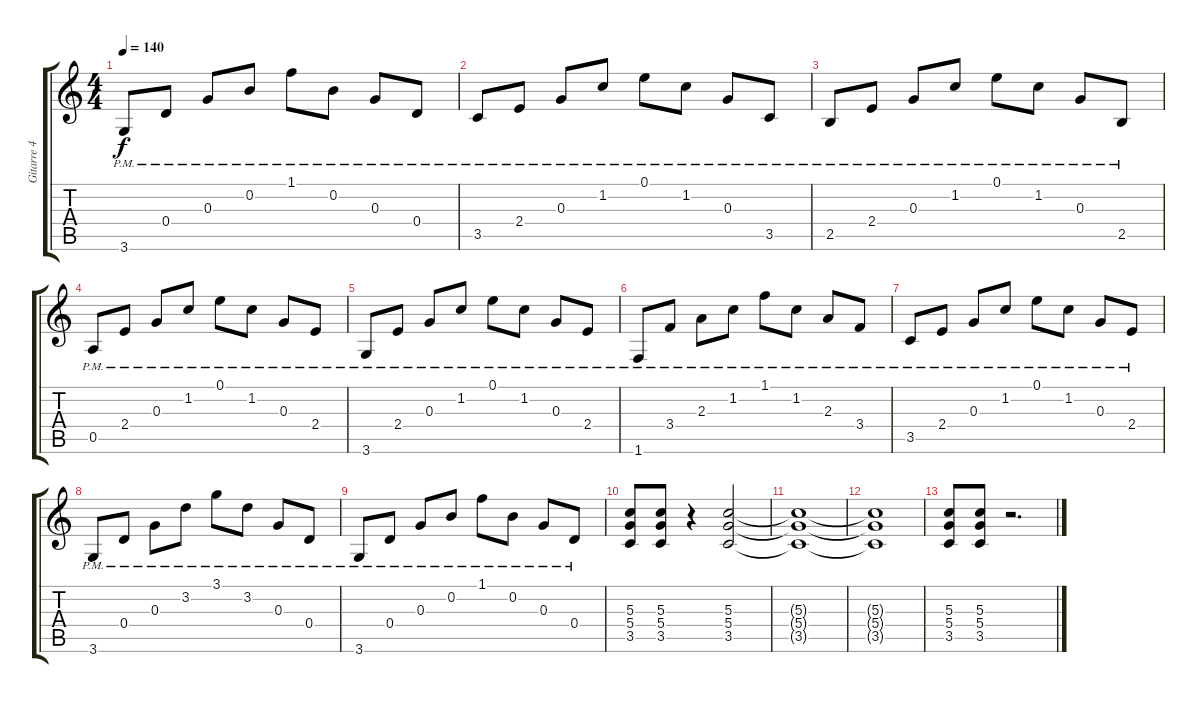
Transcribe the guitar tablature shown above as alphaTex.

\track ("Gitarre 4" "Gitarre 4") {instrument distortionguitar}
\staff {score tabs}
\tuning (E4 B3 G3 D3 A2 E2) {hide}
\ts (4 4)
\tempo 140
\clef g2
\ks c
3.6{pm}.8{dy f} 0.4{pm}.8 0.3{pm}.8 0.2{pm}.8 1.1{pm}.8 0.2{pm}.8 0.3{pm}.8 0.4{pm}.8 |
3.5{pm}.8 2.4{pm}.8 0.3{pm}.8 1.2{pm}.8 0.1{pm}.8 1.2{pm}.8 0.3{pm}.8 3.5{pm}.8 |
2.5{pm}.8 2.4{pm}.8 0.3{pm}.8 1.2{pm}.8 0.1{pm}.8 1.2{pm}.8 0.3{pm}.8 2.5{pm}.8 |
0.5{pm}.8 2.4{pm}.8 0.3{pm}.8 1.2{pm}.8 0.1{pm}.8 1.2{pm}.8 0.3{pm}.8 2.4{pm}.8 |
3.6{pm}.8 2.4{pm}.8 0.3{pm}.8 1.2{pm}.8 0.1{pm}.8 1.2{pm}.8 0.3{pm}.8 2.4{pm}.8 |
1.6{pm}.8 3.4{pm}.8 2.3{pm}.8 1.2{pm}.8 1.1{pm}.8 1.2{pm}.8 2.3{pm}.8 3.4{pm}.8 |
3.5{pm}.8 2.4{pm}.8 0.3{pm}.8 1.2{pm}.8 0.1{pm}.8 1.2{pm}.8 0.3{pm}.8 2.4{pm}.8 |
3.6{pm}.8 0.4{pm}.8 0.3{pm}.8 3.2{pm}.8 3.1{pm}.8 3.2{pm}.8 0.3{pm}.8 0.4{pm}.8 |
3.6{pm}.8 0.4{pm}.8 0.3{pm}.8 0.2{pm}.8 1.1{pm}.8 0.2{pm}.8 0.3{pm}.8 0.4{pm}.8 |
(5.3 5.4 3.5).8 (5.3 5.4 3.5).8 r.4 (5.3 5.4 3.5).2 |
(5.3{t} 5.4{t} 3.5{t}).1 |
(5.3{t} 5.4{t} 3.5{t}).1 |
(5.3 5.4 3.5).8 (5.3 5.4 3.5).8 r.2{d}
